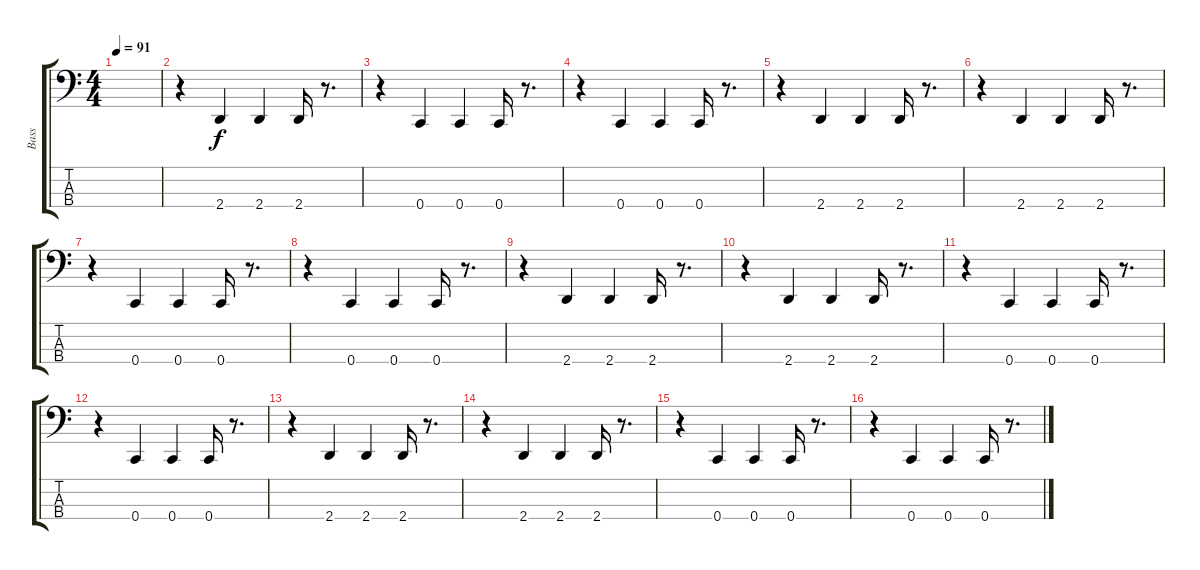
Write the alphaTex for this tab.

\track ("Bass" "Bass") {instrument electricbassfinger}
\staff {score tabs}
\tuning (Eb2 Bb1 F1 C1) {hide}
\ts (4 4)
\tempo 91
\clef f4
\ks c
|
r.4 2.4.4 2.4.4 2.4.16 r.8{d} |
r.4 0.4.4 0.4.4 0.4.16 r.8{d} |
r.4 0.4.4 0.4.4 0.4.16 r.8{d} |
r.4 2.4.4 2.4.4 2.4.16 r.8{d} |
r.4 2.4.4 2.4.4 2.4.16 r.8{d} |
r.4 0.4.4 0.4.4 0.4.16 r.8{d} |
r.4 0.4.4 0.4.4 0.4.16 r.8{d} |
r.4 2.4.4 2.4.4 2.4.16 r.8{d} |
r.4 2.4.4 2.4.4 2.4.16 r.8{d} |
r.4 0.4.4 0.4.4 0.4.16 r.8{d} |
r.4 0.4.4 0.4.4 0.4.16 r.8{d} |
r.4 2.4.4 2.4.4 2.4.16 r.8{d} |
r.4 2.4.4 2.4.4 2.4.16 r.8{d} |
r.4 0.4.4 0.4.4 0.4.16 r.8{d} |
r.4 0.4.4 0.4.4 0.4.16 r.8{d}
